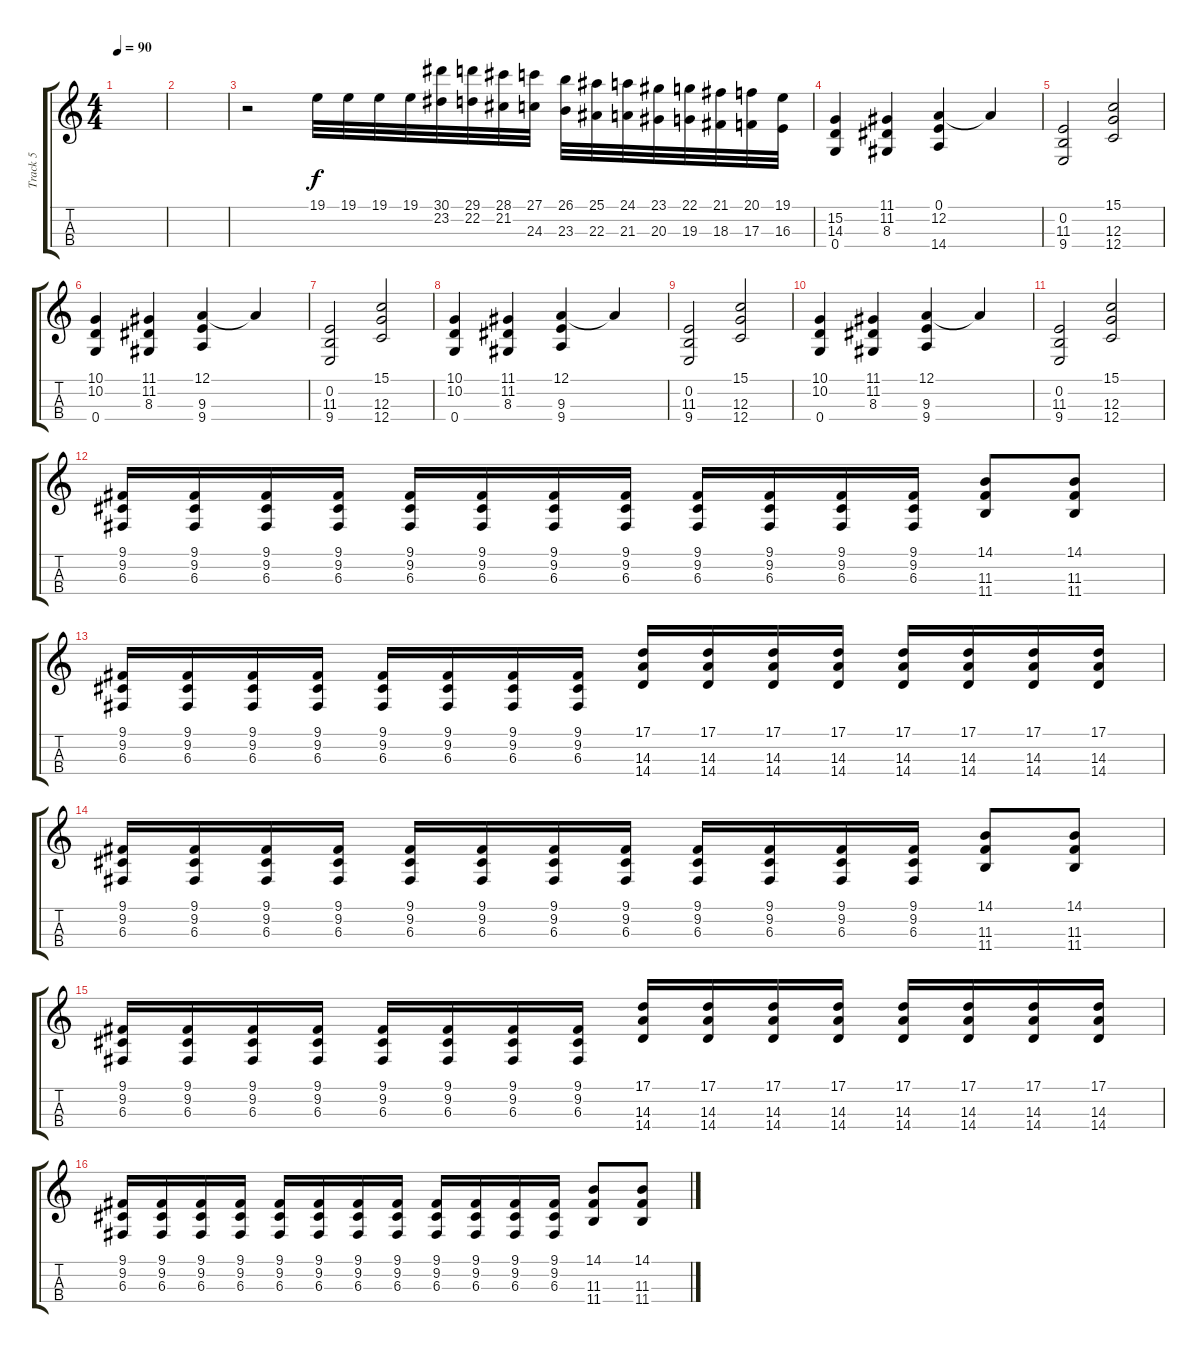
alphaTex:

\track ("Track 5" "Track 5") {instrument acousticguitarsteel}
\staff {score tabs}
\tuning (A2 E2 C2 G2) {hide}
\ts (4 4)
\tempo 90
\clef g2
\ks c
|
|
r.2 19.1.32 19.1.32 19.1.32 19.1.32 (30.1 23.2).32 (29.1 22.2).32 (28.1 21.2).32 (27.1 24.3).32 (26.1 23.3).32 (25.1 22.3).32 (24.1 21.3).32 (23.1 20.3).32 (22.1 19.3).32 (21.1 18.3).32 (20.1 17.3).32 (19.1 16.3).32 |
(15.2 14.3 0.4).4 (11.1 11.2 8.3).4 (0.1 12.2 14.4).4 14.4{t}.4 |
(0.2 11.3 9.4).2 (15.1 12.3 12.4).2 |
(10.1 10.2 0.4).4 (11.1 11.2 8.3).4 (12.1 9.3 9.4).4 12.1{t}.4 |
(0.2 11.3 9.4).2 (15.1 12.3 12.4).2 |
(10.1 10.2 0.4).4 (11.1 11.2 8.3).4 (12.1 9.3 9.4).4 12.1{t}.4 |
(0.2 11.3 9.4).2 (15.1 12.3 12.4).2 |
(10.1 10.2 0.4).4 (11.1 11.2 8.3).4 (12.1 9.3 9.4).4 12.1{t}.4 |
(0.2 11.3 9.4).2 (15.1 12.3 12.4).2 |
(9.1 9.2 6.3).16 (9.1 9.2 6.3).16 (9.1 9.2 6.3).16 (9.1 9.2 6.3).16 (9.1 9.2 6.3).16 (9.1 9.2 6.3).16 (9.1 9.2 6.3).16 (9.1 9.2 6.3).16 (9.1 9.2 6.3).16 (9.1 9.2 6.3).16 (9.1 9.2 6.3).16 (9.1 9.2 6.3).16 (14.1 11.3 11.4).8 (14.1 11.3 11.4).8 |
(9.1 9.2 6.3).16 (9.1 9.2 6.3).16 (9.1 9.2 6.3).16 (9.1 9.2 6.3).16 (9.1 9.2 6.3).16 (9.1 9.2 6.3).16 (9.1 9.2 6.3).16 (9.1 9.2 6.3).16 (17.1 14.3 14.4).16 (17.1 14.3 14.4).16 (17.1 14.3 14.4).16 (17.1 14.3 14.4).16 (17.1 14.3 14.4).16 (17.1 14.3 14.4).16 (17.1 14.3 14.4).16 (17.1 14.3 14.4).16 |
(9.1 9.2 6.3).16 (9.1 9.2 6.3).16 (9.1 9.2 6.3).16 (9.1 9.2 6.3).16 (9.1 9.2 6.3).16 (9.1 9.2 6.3).16 (9.1 9.2 6.3).16 (9.1 9.2 6.3).16 (9.1 9.2 6.3).16 (9.1 9.2 6.3).16 (9.1 9.2 6.3).16 (9.1 9.2 6.3).16 (14.1 11.3 11.4).8 (14.1 11.3 11.4).8 |
(9.1 9.2 6.3).16 (9.1 9.2 6.3).16 (9.1 9.2 6.3).16 (9.1 9.2 6.3).16 (9.1 9.2 6.3).16 (9.1 9.2 6.3).16 (9.1 9.2 6.3).16 (9.1 9.2 6.3).16 (17.1 14.3 14.4).16 (17.1 14.3 14.4).16 (17.1 14.3 14.4).16 (17.1 14.3 14.4).16 (17.1 14.3 14.4).16 (17.1 14.3 14.4).16 (17.1 14.3 14.4).16 (17.1 14.3 14.4).16 |
(9.1 9.2 6.3).16 (9.1 9.2 6.3).16 (9.1 9.2 6.3).16 (9.1 9.2 6.3).16 (9.1 9.2 6.3).16 (9.1 9.2 6.3).16 (9.1 9.2 6.3).16 (9.1 9.2 6.3).16 (9.1 9.2 6.3).16 (9.1 9.2 6.3).16 (9.1 9.2 6.3).16 (9.1 9.2 6.3).16 (14.1 11.3 11.4).8 (14.1 11.3 11.4).8
